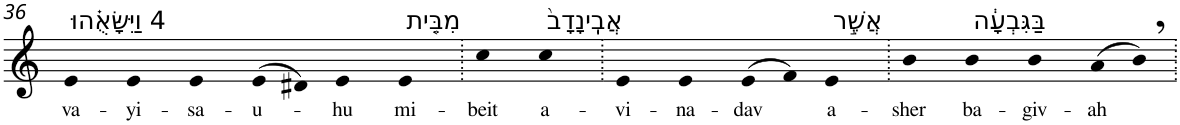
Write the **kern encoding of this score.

**kern	**text
*part1	*part1
*staff1	*staff1
*I"Piano	*
*I'Pno	*
!!LO:PB:g=z
*clefG2	*
*k[]	*
=36	=36
!LO:TX:a:t=4 וַיִּשָּׂאֻ֗הוּ	!
!	!LO:LY:b
4e	va-
!	!LO:LY:b
4e	-yi-
!	!LO:LY:b
4e	-sa-
!	!LO:LY:b
(>8e	-u-
8d#X)	.
!	!LO:LY:b
4e	-hu
!LO:TX:a:t=מִבֵּ֤ית	!
!	!LO:LY:b
4e	mi-
=37.	=37.
!	!LO:LY:b
4cc	-beit
!LO:TX:a:t=אֲבִֽינָדָב֙	!
!	!LO:LY:b
4cc	a-
=38.	=38.
!	!LO:LY:b
4e	-vi-
!	!LO:LY:b
4e	-na-
!	!LO:LY:b
(>8e	-dav
8f)	.
!LO:TX:a:t=אֲשֶׁ֣ר	!
!	!LO:LY:b
4e	a-
=39.	=39.
!	!LO:LY:b
4b	-sher
!LO:TX:a:t=בַּגִּבְעָ֔ה	!
!	!LO:LY:b
4b	ba-
!	!LO:LY:b
4b	-giv-
!	!LO:LY:b
(>8a	-ah
8b,)	.
=.	=.
*-	*-
